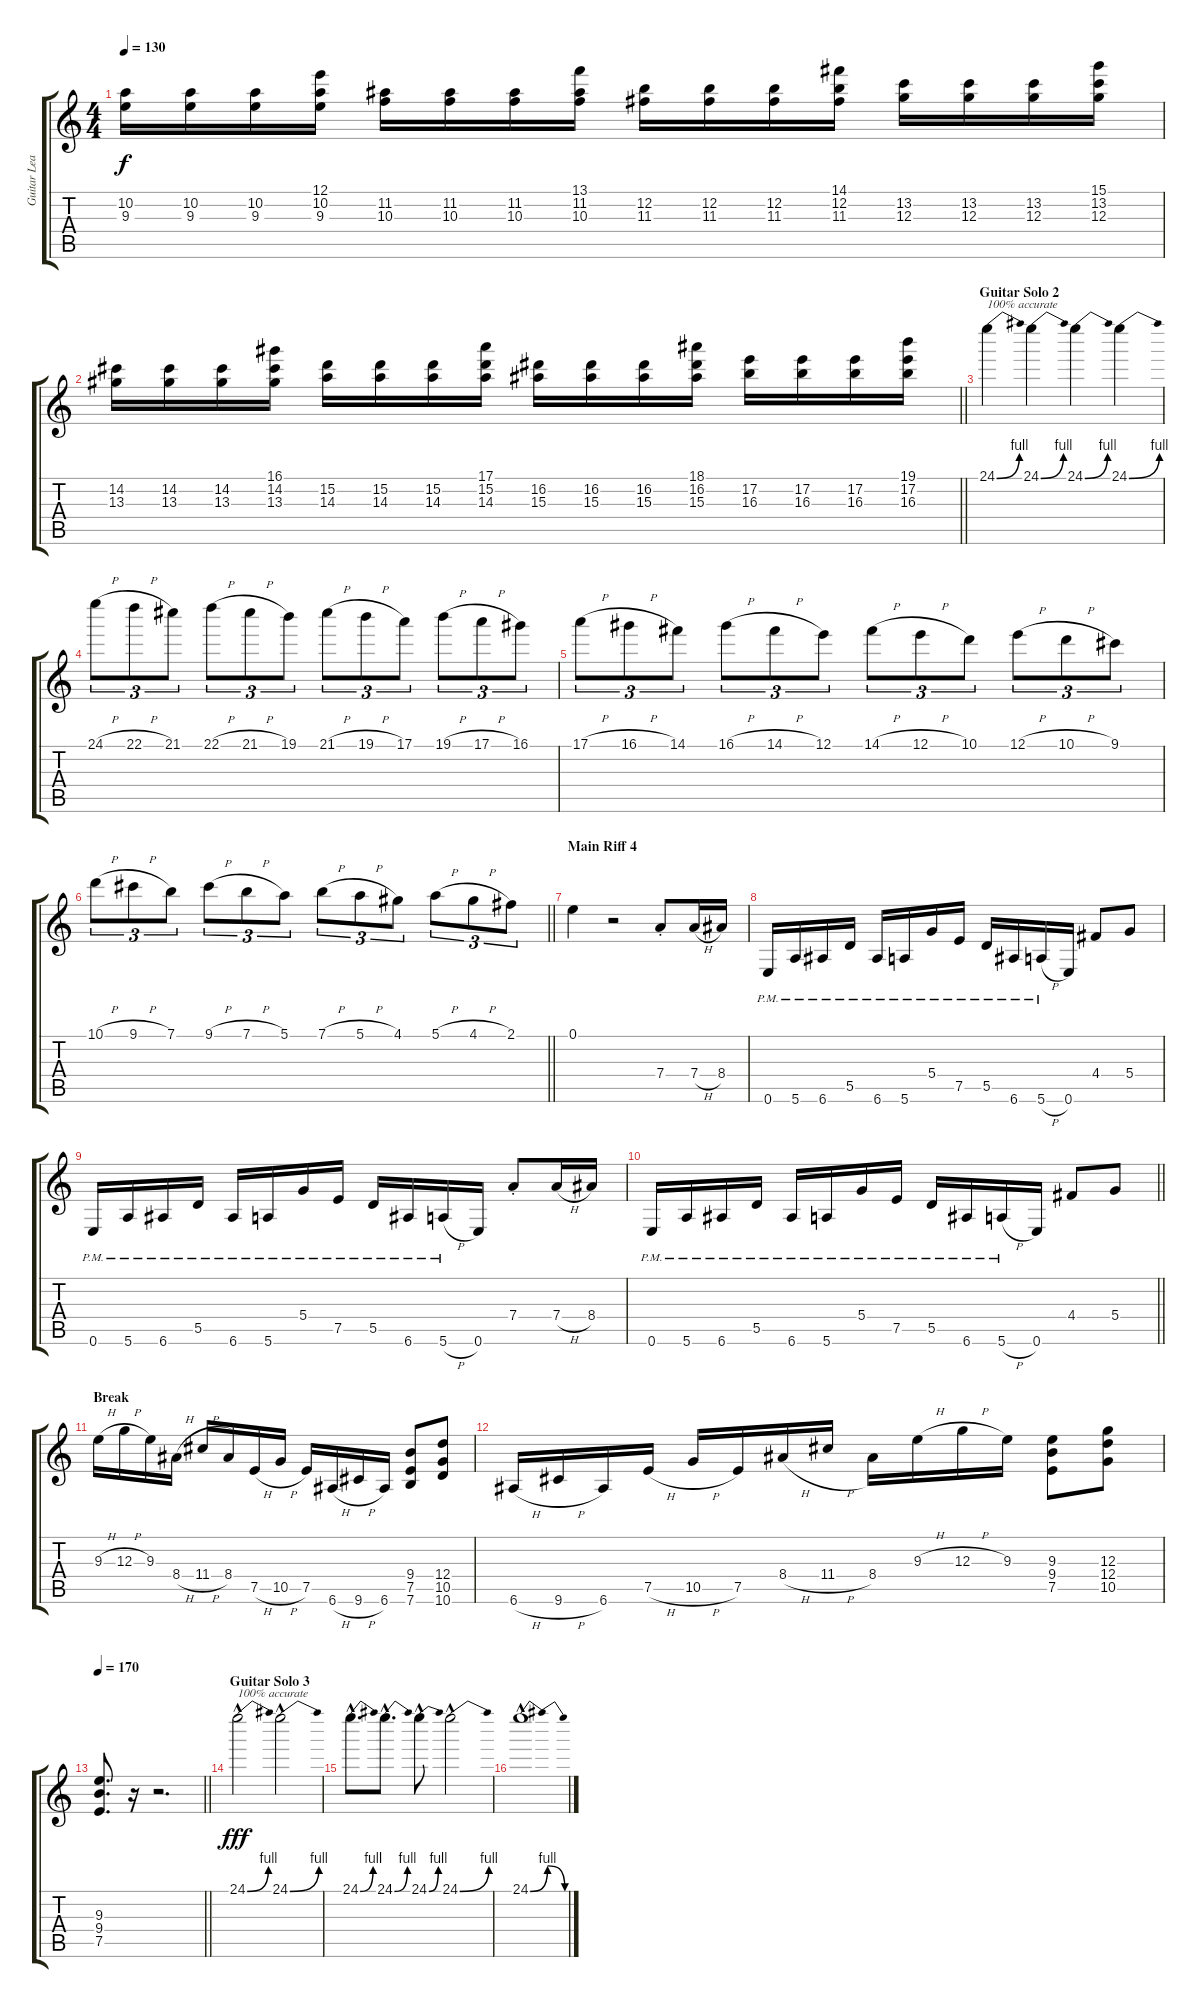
\track ("Guitar Lead" "Guitar Lea") {instrument electricguitarclean}
\staff {score tabs}
\tuning (E4 B3 G3 D3 A2 E2) {hide}
\ts (4 4)
\tempo 130
\clef g2
\ks c
(10.2 9.3).16{dy f} (10.2 9.3).16 (10.2 9.3).16 (12.1 10.2 9.3).16 (11.2 10.3).16 (11.2 10.3).16 (11.2 10.3).16 (13.1 11.2 10.3).16 (12.2 11.3).16 (12.2 11.3).16 (12.2 11.3).16 (14.1 12.2 11.3).16 (13.2 12.3).16 (13.2 12.3).16 (13.2 12.3).16 (15.1 13.2 12.3).16 |
\barLineRight lightlight
(14.2 13.3).16 (14.2 13.3).16 (14.2 13.3).16 (16.1 14.2 13.3).16 (15.2 14.3).16 (15.2 14.3).16 (15.2 14.3).16 (17.1 15.2 14.3).16 (16.2 15.3).16 (16.2 15.3).16 (16.2 15.3).16 (18.1 16.2 15.3).16 (17.2 16.3).16 (17.2 16.3).16 (17.2 16.3).16 (19.1 17.2 16.3).16 |
\section ("" "Guitar Solo 2")
24.1{be (bend 0 0 60 4)}.4{txt "100% accurate"} 24.1{be (bend 0 0 60 4)}.4 24.1{be (bend 0 0 60 4)}.4 24.1{be (bend 0 0 60 4)}.4 |
24.1{h}.8{tu (3 2)} 22.1{h}.8{tu (3 2)} 21.1.8{tu (3 2)} 22.1{h}.8{tu (3 2)} 21.1{h}.8{tu (3 2)} 19.1.8{tu (3 2)} 21.1{h}.8{tu (3 2)} 19.1{h}.8{tu (3 2)} 17.1.8{tu (3 2)} 19.1{h}.8{tu (3 2)} 17.1{h}.8{tu (3 2)} 16.1.8{tu (3 2)} |
17.1{h}.8{tu (3 2)} 16.1{h}.8{tu (3 2)} 14.1.8{tu (3 2)} 16.1{h}.8{tu (3 2)} 14.1{h}.8{tu (3 2)} 12.1.8{tu (3 2)} 14.1{h}.8{tu (3 2)} 12.1{h}.8{tu (3 2)} 10.1.8{tu (3 2)} 12.1{h}.8{tu (3 2)} 10.1{h}.8{tu (3 2)} 9.1.8{tu (3 2)} |
\barLineRight lightlight
10.1{h}.8{tu (3 2)} 9.1{h}.8{tu (3 2)} 7.1.8{tu (3 2)} 9.1{h}.8{tu (3 2)} 7.1{h}.8{tu (3 2)} 5.1.8{tu (3 2)} 7.1{h}.8{tu (3 2)} 5.1{h}.8{tu (3 2)} 4.1.8{tu (3 2)} 5.1{h}.8{tu (3 2)} 4.1{h}.8{tu (3 2)} 2.1.8{tu (3 2)} |
\section ("" "Main Riff 4")
0.1.4 r.2 7.4{st}.8{volume 12} 7.4{h}.16 8.4.16 |
0.6{pm}.16 5.6{pm}.16 6.6{pm}.16 5.5{pm}.16 6.6{pm}.16 5.6{pm}.16 5.4{pm}.16 7.5{pm}.16 5.5{pm}.16 6.6{pm}.16 5.6{h pm}.16 0.6.16 4.4.8 5.4.8 |
0.6{pm}.16 5.6{pm}.16 6.6{pm}.16 5.5{pm}.16 6.6{pm}.16 5.6{pm}.16 5.4{pm}.16 7.5{pm}.16 5.5{pm}.16 6.6{pm}.16 5.6{h pm}.16 0.6.16 7.4{st}.8 7.4{h}.16 8.4.16 |
\barLineRight lightlight
0.6{pm}.16 5.6{pm}.16 6.6{pm}.16 5.5{pm}.16 6.6{pm}.16 5.6{pm}.16 5.4{pm}.16 7.5{pm}.16 5.5{pm}.16 6.6{pm}.16 5.6{h pm}.16 0.6.16 4.4.8 5.4.8 |
\section ("" "Break")
9.3{h}.16 12.3{h}.16 9.3.16 8.4{h}.16 11.4{h}.16 8.4.16 7.5{h}.16 10.5{h}.16 7.5.16 6.6{h}.16 9.6{h}.16 6.6.16 (9.4 7.5 7.6).8 (12.4 10.5 10.6).8 |
6.6{h}.16 9.6{h}.16 6.6.16 7.5{h}.16 10.5{h}.16 7.5.16 8.4{h}.16 11.4{h}.16 8.4.16 9.3{h}.16 12.3{h}.16 9.3.16 (9.3 9.4 7.5).8 (12.3 12.4 10.5).8 |
\tempo 170
\barLineRight lightlight
(9.3 9.4 7.5).8{d} r.16 r.2{d} |
\section ("" "Guitar Solo 3")
24.1{be (bend 0 0 60 4) hac}.2{txt "100% accurate" dy fff volume 16} 24.1{be (bend 0 0 60 4) hac}.2 |
24.1{be (bend 0 0 60 4) hac}.8{d} 24.1{be (bend 0 0 60 4) hac}.8{d} 24.1{be (bend 0 0 60 4) hac}.8 24.1{be (bend 0 0 60 4) hac}.2 |
24.1{be (bendrelease 0 0 5 4 5 4 60 0) hac}.1
